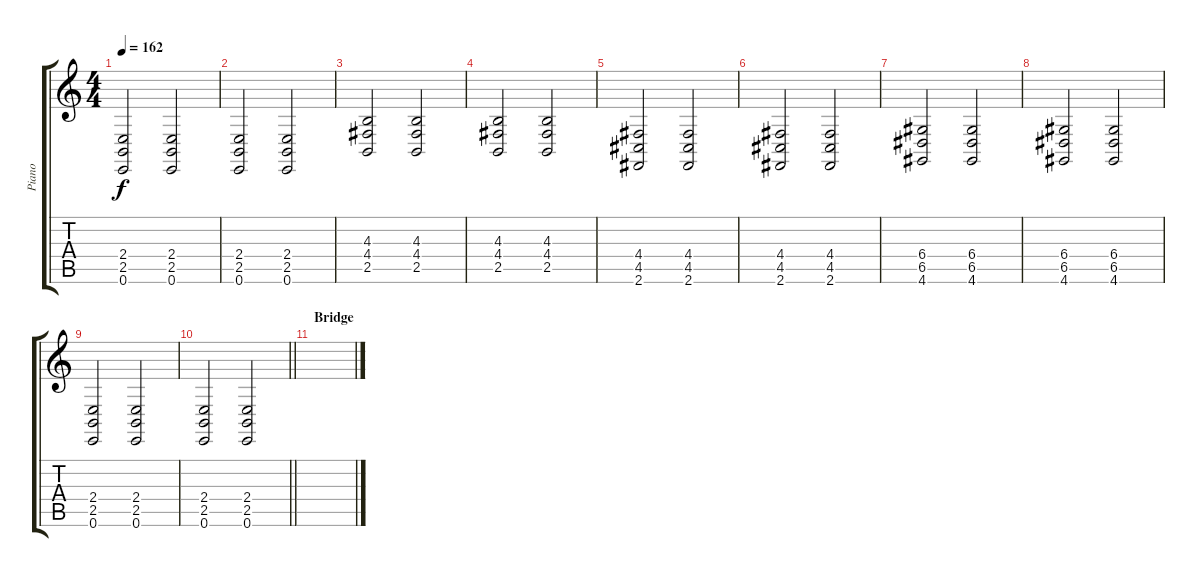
\track ("Piano" "Piano") {instrument acousticgrandpiano}
\staff {score tabs}
\tuning (E4 B3 G3 D3 A2 E2) {hide}
\ts (4 4)
\tempo 162
\clef g2
\ks c
(2.4 2.5 0.6).2{dy f} (2.4 2.5 0.6).2 |
(2.4 2.5 0.6).2 (2.4 2.5 0.6).2 |
(4.3 4.4 2.5).2 (4.3 4.4 2.5).2 |
(4.3 4.4 2.5).2 (4.3 4.4 2.5).2 |
(4.4 4.5 2.6).2 (4.4 4.5 2.6).2 |
(4.4 4.5 2.6).2 (4.4 4.5 2.6).2 |
(6.4 6.5 4.6).2 (6.4 6.5 4.6).2 |
(6.4 6.5 4.6).2 (6.4 6.5 4.6).2 |
(2.4 2.5 0.6).2 (2.4 2.5 0.6).2 |
\barLineRight lightlight
(2.4 2.5 0.6).2 (2.4 2.5 0.6).2 |
\section ("" "Bridge")
